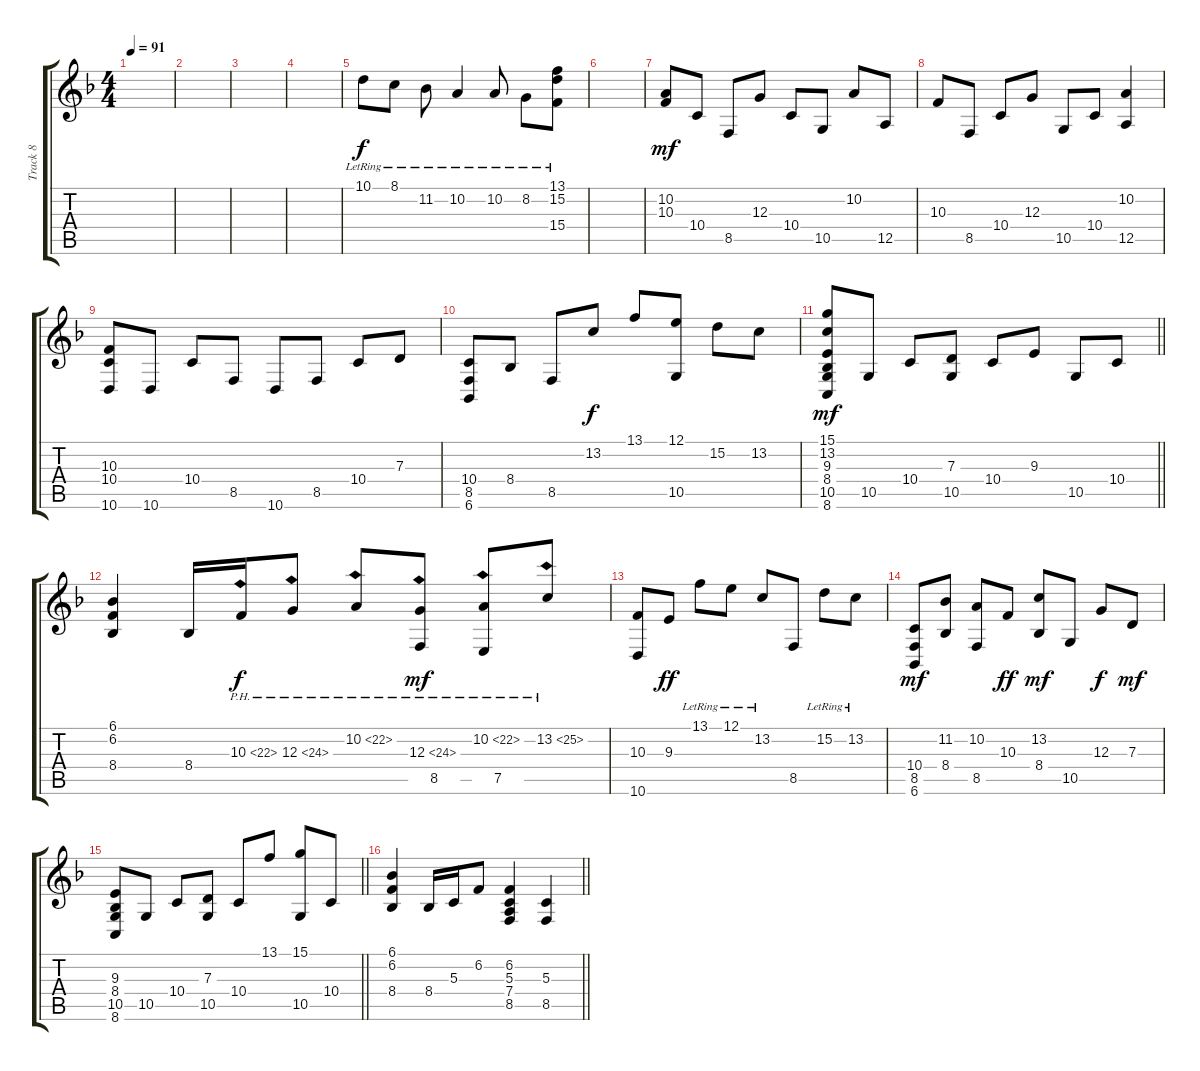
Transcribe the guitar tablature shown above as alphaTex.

\track ("Track 8" "Track 8") {instrument pad1newage}
\staff {score tabs}
\tuning (E4 B3 G3 D3 A2 E2) {hide}
\ts (4 4)
\tempo 91
\clef g2
\ks f
|
|
|
|
10.1{lr}.8{dy f} 8.1{lr}.8 11.2{lr}.8 10.2{lr}.4 10.2{lr}.8 8.2{lr}.8 (13.1{lr} 15.2{lr} 15.4{lr}).8 |
|
(10.2 10.3).8{dy mf} 10.4.8 8.5.8 12.3.8 10.4.8 10.5.8 10.2.8 12.5.8 |
10.3.8 8.5.8 10.4.8 12.3.8 10.5.8 10.4.8 (10.2 12.5).4 |
(10.3 10.4 10.6).8 10.6.8 10.4.8 8.5.8 10.6.8 8.5.8 10.4.8 7.3.8 |
(10.4 8.5 6.6).8 8.4.8 8.5.8 13.2.8{dy f} 13.1.8 (12.1 10.5).8 15.2.8 13.2.8 |
\barLineRight lightlight
(15.1 13.2 9.3 8.4 10.5 8.6).8{dy mf} 10.5.8 10.4.8 (7.3 10.5).8 10.4.8 9.3.8 10.5.8 10.4.8 |
(6.1 6.2 8.4).4 8.4.16 10.3{ph 12}.16{dy f} 12.3{ph 12}.8 10.2{ph 12}.8 (12.3{ph 12} 8.5).8{dy mf} (10.2{ph 12} 7.5).8 13.2{ph 12}.8 |
(10.3 10.6).8 9.3.8{dy ff} 13.1{lr}.8 12.1{lr}.8 13.2{lr}.8 8.5.8 15.2{lr}.8 13.2{lr}.8 |
(10.4 8.5 6.6).8{dy mf} (11.2 8.4).8 (10.2 8.5).8 10.3.8{dy ff} (13.2 8.4).8{dy mf} 10.5.8 12.3.8{dy f} 7.3.8{dy mf} |
\barLineRight lightlight
(9.3 8.4 10.5 8.6).8 10.5.8 10.4.8 (7.3 10.5).8 10.4.8 13.1.8 (15.1 10.5).8 10.4.8 |
\barLineRight lightlight
(6.1 6.2 8.4).4 8.4.16 5.3.16 6.2.8 (6.2 5.3 7.4 8.5).4 (5.3 8.5).4
